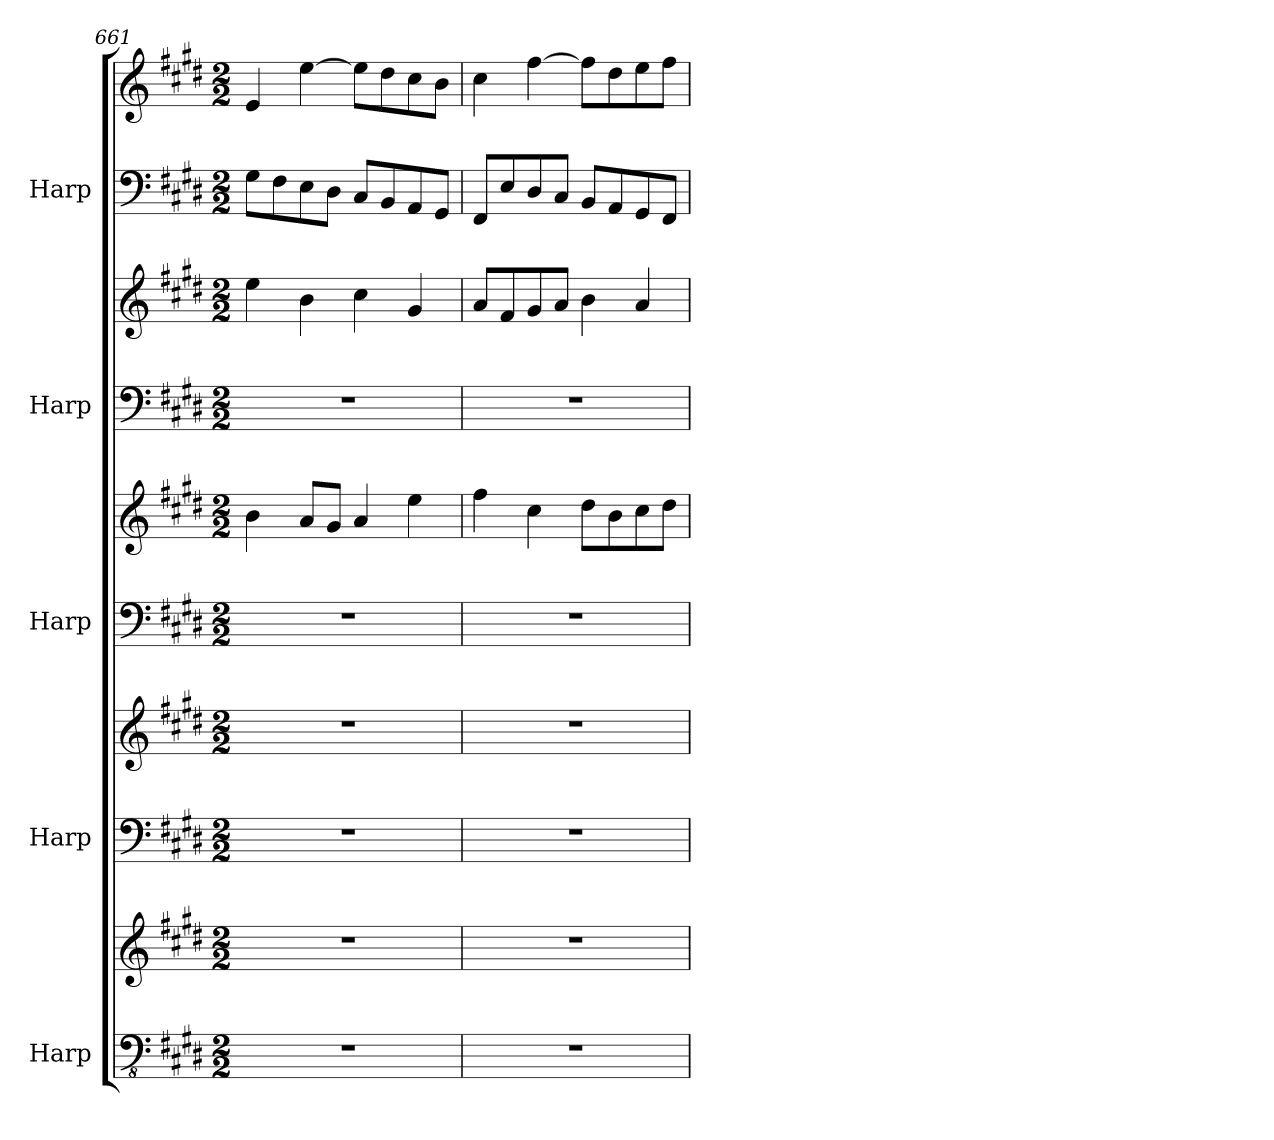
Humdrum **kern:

**kern	**kern	**kern	**kern	**kern	**kern	**kern	**kern	**kern	**kern
*part5	*part5	*part4	*part4	*part3	*part3	*part2	*part2	*part1	*part1
*staff10	*staff9	*staff8	*staff7	*staff6	*staff5	*staff4	*staff3	*staff2	*staff1
*I"Harp	*	*I"Harp	*	*I"Harp	*	*I"Harp	*	*I"Harp	*
*I'Hp	*	*I'Hp	*	*I'Hp	*	*I'Hp	*	*I'Hp	*
*clefFv4	*clefG2	*clefF4	*clefG2	*clefF4	*clefG2	*clefF4	*clefG2	*clefF4	*clefG2
*k[f#c#g#d#]	*k[f#c#g#d#]	*k[f#c#g#d#]	*k[f#c#g#d#]	*k[f#c#g#d#]	*k[f#c#g#d#]	*k[f#c#g#d#]	*k[f#c#g#d#]	*k[f#c#g#d#]	*k[f#c#g#d#]
*M2/2	*M2/2	*M2/2	*M2/2	*M2/2	*M2/2	*M2/2	*M2/2	*M2/2	*M2/2
=661	=661	=661	=661	=661	=661	=661	=661	=661	=661
1r	1r	1r	1r	1r	4b\	1r	4ee\	8G#\L	4e/
.	.	.	.	.	.	.	.	8F#\	.
.	.	.	.	.	8a/L	.	4b\	8E\	[4ee\
.	.	.	.	.	8g#/J	.	.	8D#\J	.
.	.	.	.	.	4a/	.	4cc#\	8C#/L	8ee\L]
.	.	.	.	.	.	.	.	8BB/	8dd#\
.	.	.	.	.	4ee\	.	4g#/	8AA/	8cc#\
.	.	.	.	.	.	.	.	8GG#/J	8b\J
!!LO:PB:g=z
=662	=662	=662	=662	=662	=662	=662	=662	=662	=662
1r	1r	1r	1r	1r	4ff#\	1r	8a/L	8FF#/L	4cc#\
.	.	.	.	.	.	.	8f#/	8E/	.
.	.	.	.	.	4cc#\	.	8g#/	8D#/	[4ff#\
.	.	.	.	.	.	.	8a/J	8C#/J	.
.	.	.	.	.	8dd#\L	.	4b\	8BB/L	8ff#\L]
.	.	.	.	.	8b\	.	.	8AA/	8dd#\
.	.	.	.	.	8cc#\	.	4a/	8GG#/	8ee\
.	.	.	.	.	8dd#\J	.	.	8FF#/J	8ff#\J
=	=	=	=	=	=	=	=	=	=
*-	*-	*-	*-	*-	*-	*-	*-	*-	*-
